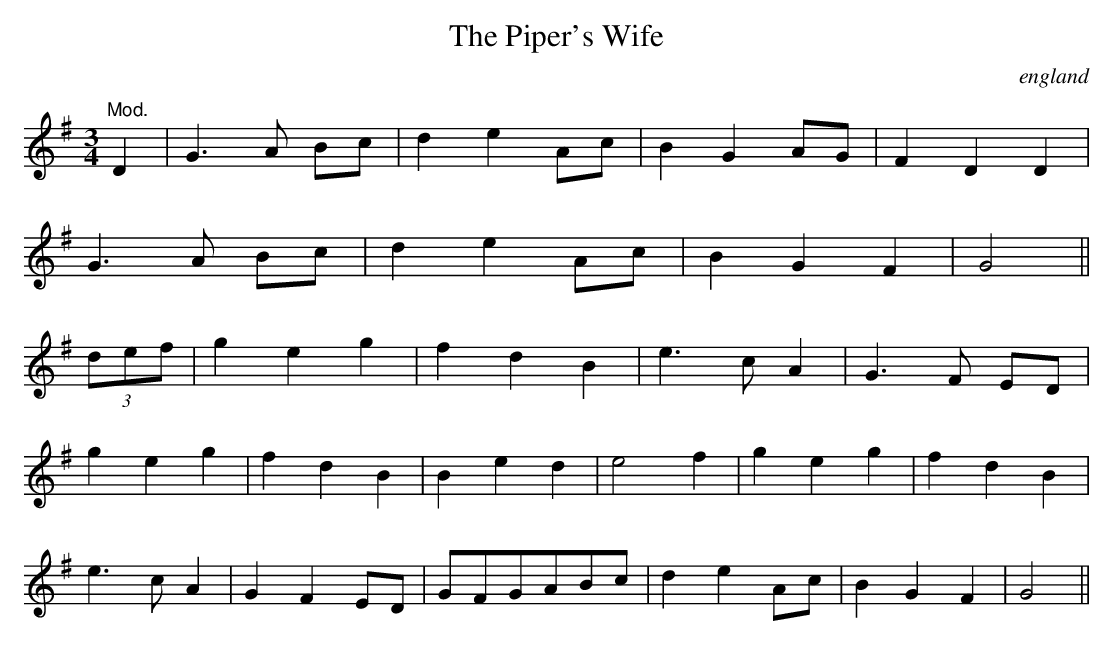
X:1
T:The Piper's Wife
O:england
M:3/4
K:G
L:1/4
"Mod."D|G>A B/c/|de A/c/|BG A/G/|FDD|
G>A B/c/|de A/c/|BGF|G2||
(3d/e/f/|geg|fdB|e>c A|G>F E/D/|
geg|fdB|Bed|e2 f|geg|fdB|
e>c A|GF E/D/|G/F/G/A/B/c/|de A/c/|BGF|G2||
